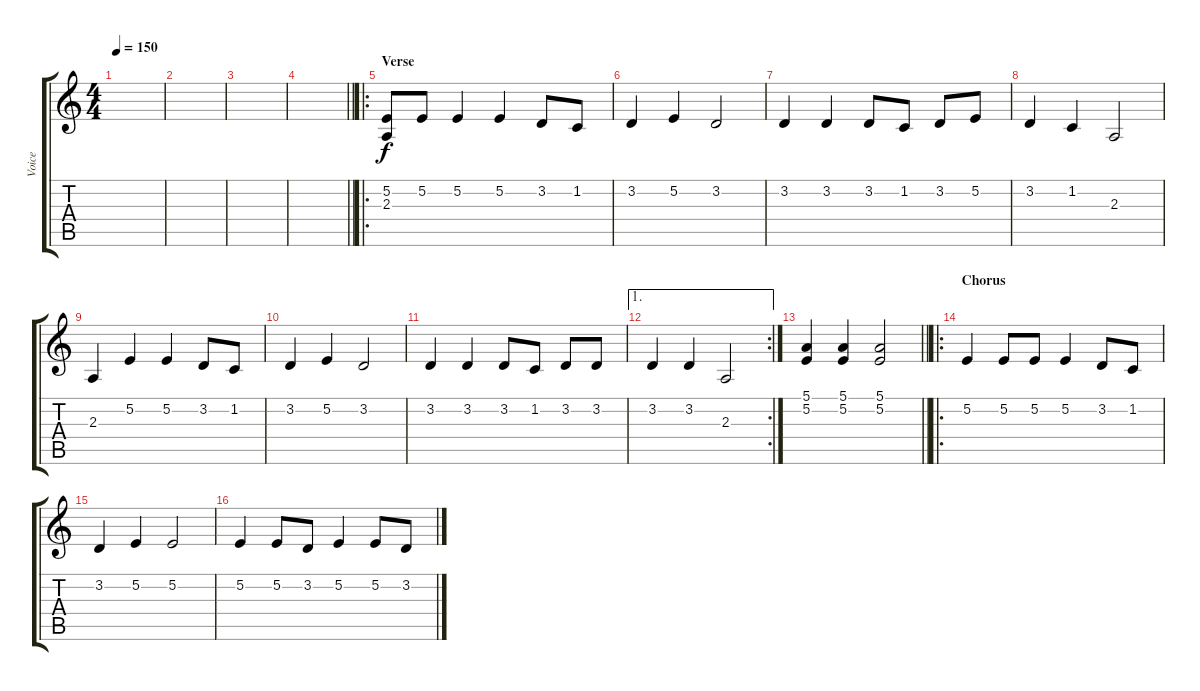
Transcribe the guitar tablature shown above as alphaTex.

\track ("Voice" "Voice") {instrument clarinet}
\staff {score tabs}
\tuning (E4 B3 G3 D3 A2 E2) {hide}
\ts (4 4)
\tempo 150
\clef g2
\ks c
|
|
|
\barLineRight lightlight
|
\ro
\section ("" "Verse")
(5.2 2.3).8 5.2.8 5.2.4 5.2.4 3.2.8 1.2.8 |
3.2.4 5.2.4 3.2.2 |
3.2.4 3.2.4 3.2.8 1.2.8 3.2.8 5.2.8 |
3.2.4 1.2.4 2.3.2 |
2.3.4 5.2.4 5.2.4 3.2.8 1.2.8 |
3.2.4 5.2.4 3.2.2 |
3.2.4 3.2.4 3.2.8 1.2.8 3.2.8 3.2.8 |
\ae 1
\rc 2
3.2.4 3.2.4 2.3.2 |
\barLineRight lightlight
(5.1 5.2).4 (5.1 5.2).4 (5.1 5.2).2 |
\ro
\section ("" "Chorus")
5.2.4 5.2.8 5.2.8 5.2.4 3.2.8 1.2.8 |
3.2.4 5.2.4 5.2.2 |
5.2.4 5.2.8 3.2.8 5.2.4 5.2.8 3.2.8
